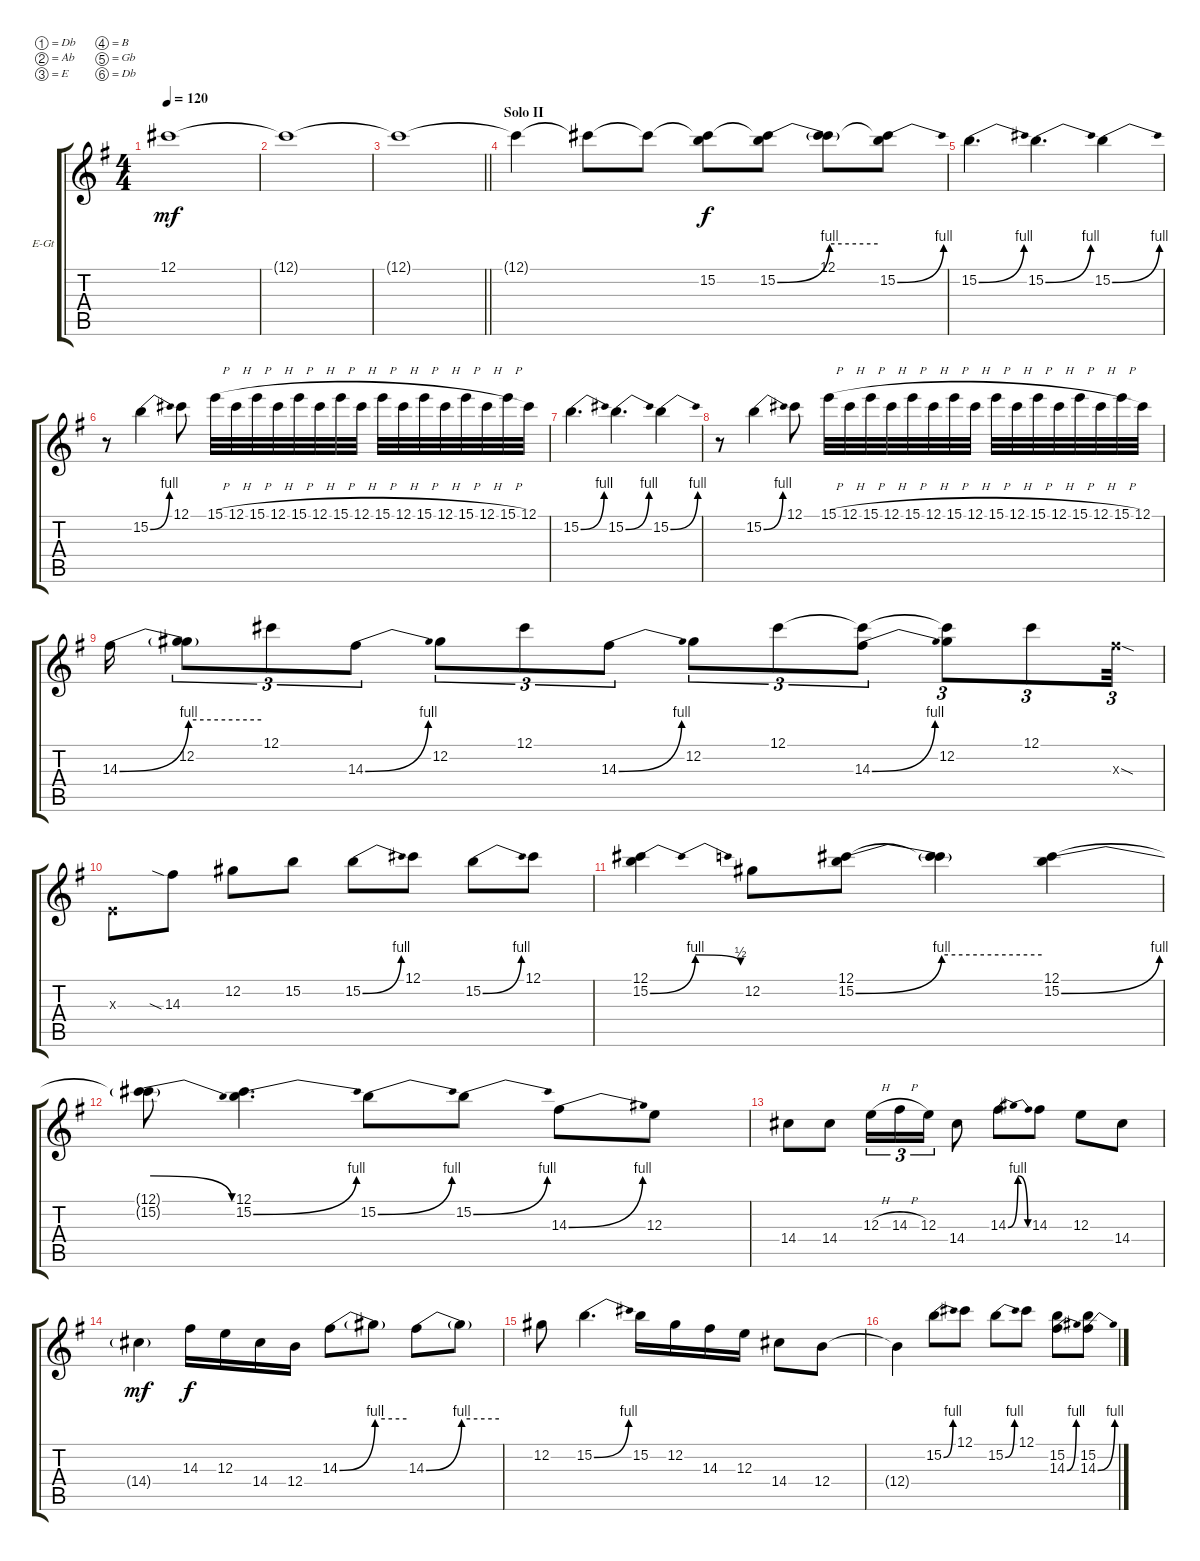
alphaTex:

\bracketExtendMode groupsimilarinstruments
\firstSystemTrackNameOrientation horizontal
\otherSystemsTrackNameOrientation horizontal
\track ("Lead Guitar (Tony Iommi)" "E-Gt") {instrument overdrivenguitar}
\staff {score tabs}
\tuning (Db4 Ab3 E3 B2 Gb2 Db2)
\ts (4 4)
\tempo 120
\clef g2
\ks g
12.1{t}.1{dy mf} |
12.1{t}.1 |
\barLineRight lightlight
12.1{t}.1 |
\section ("" "Solo II")
12.1{t}.4 12.1{t}.8 12.1{t}.8 (12.1{t} 15.2).8{dy f} (12.1{t} 15.2{be (bend 0 0 60 4)}).8 (12.1 15.2{be (hold 0 4 60 4) t}).8 (12.1{t} 15.2{be (bend 0 0 60 4)}).8 |
15.2{be (bend 0 0 60 4)}.4{d} 15.2{be (bend 0 0 60 4)}.4{d} 15.2{be (bend 0 0 60 4)}.4 |
r.8 15.2{be (bend 0 0 60 4)}.4 12.1.8 15.1{h}.32 12.1{h}.32 15.1{h}.32 12.1{h}.32 15.1{h}.32 12.1{h}.32 15.1{h}.32 12.1{h}.32 15.1{h}.32 12.1{h}.32 15.1{h}.32 12.1{h}.32 15.1{h}.32 12.1{h}.32 15.1{h}.32 12.1.32 |
15.2{be (bend 0 0 60 4)}.4{d} 15.2{be (bend 0 0 60 4)}.4{d} 15.2{be (bend 0 0 60 4)}.4 |
r.8 15.2{be (bend 0 0 60 4)}.4 12.1.8 15.1{h}.32 12.1{h}.32 15.1{h}.32 12.1{h}.32 15.1{h}.32 12.1{h}.32 15.1{h}.32 12.1{h}.32 15.1{h}.32 12.1{h}.32 15.1{h}.32 12.1{h}.32 15.1{h}.32 12.1{h}.32 15.1{h}.32 12.1.32 |
14.3{be (bend 0 0 60 4)}.16 (12.2 14.3{be (hold 0 4 60 4) t}).8{tu (3 2)} 12.1.8{tu (3 2)} 14.3{be (bend 0 0 60 4)}.8{tu (3 2)} 12.2.8{tu (3 2)} 12.1.8{tu (3 2)} 14.3{be (bend 0 0 60 4)}.8{tu (3 2)} 12.2.8{tu (3 2)} 12.1.8{tu (3 2)} (14.3{be (bend 0 0 60 4)} 12.1{t}).8{tu (3 2)} (12.1{t} 12.2).8{tu (3 2)} 12.1.8{tu (3 2)} 14.3{sod x}.32{tu (3 2)} |
0.3{x}.8 14.3{sia}.8 12.2.8 15.2.8 15.2{be (bend 0 0 60 4)}.8 12.1.8 15.2{be (bend 0 0 60 4)}.8 12.1.8 |
(12.1 15.2{be (bendrelease 0 0 30 4 30 4 60 2)}).4 12.2.8 (12.1 15.2{be (bend 0 0 60 4)}).8 (12.1{t} 15.2{be (hold 0 4 60 4) t}).4 (12.1 15.2{be (bend 0 0 60 4)}).4 |
(12.1{t} 15.2{be (release 0 4 60 0) t}).8 (12.1 15.2{be (bend 0 0 60 4)}).4{d} 15.2{be (bend 0 0 60 4)}.8 15.2{be (bend 0 0 60 4)}.8 14.3{be (bend 0 0 60 4)}.8 12.3.8 |
14.4.8 14.4.8 12.3{h}.16{tu (3 2)} 14.3{h}.16{tu (3 2)} 12.3.16{tu (3 2)} 14.4.8 14.3{be (bendrelease 0 0 30 4 30 4 60 0)}.8 14.3.8 12.3.8 14.4.8 |
14.4{g}.4{dy mf} 14.3.16{dy f} 12.3.16 14.4.16 12.4.16 14.3{be (bend 0 0 60 4)}.8 14.3{be (hold 0 4 60 4) t}.8 14.3{be (bend 0 0 60 4)}.8 14.3{be (hold 0 4 60 4) t}.8 |
12.2.8 15.2{be (bend 0 0 60 4)}.4{d} 15.2.16 12.2.16 14.3.16 12.3.16 14.4.8 12.4.8 |
12.4{t}.4 15.2{be (bend 0 0 60 4)}.8 12.1.8 15.2{be (bend 0 0 60 4)}.8 12.1.8 (15.2 14.3{be (bend 0 0 60 4)}).8 (15.2 14.3{be (bend 0 0 60 4)}).8
